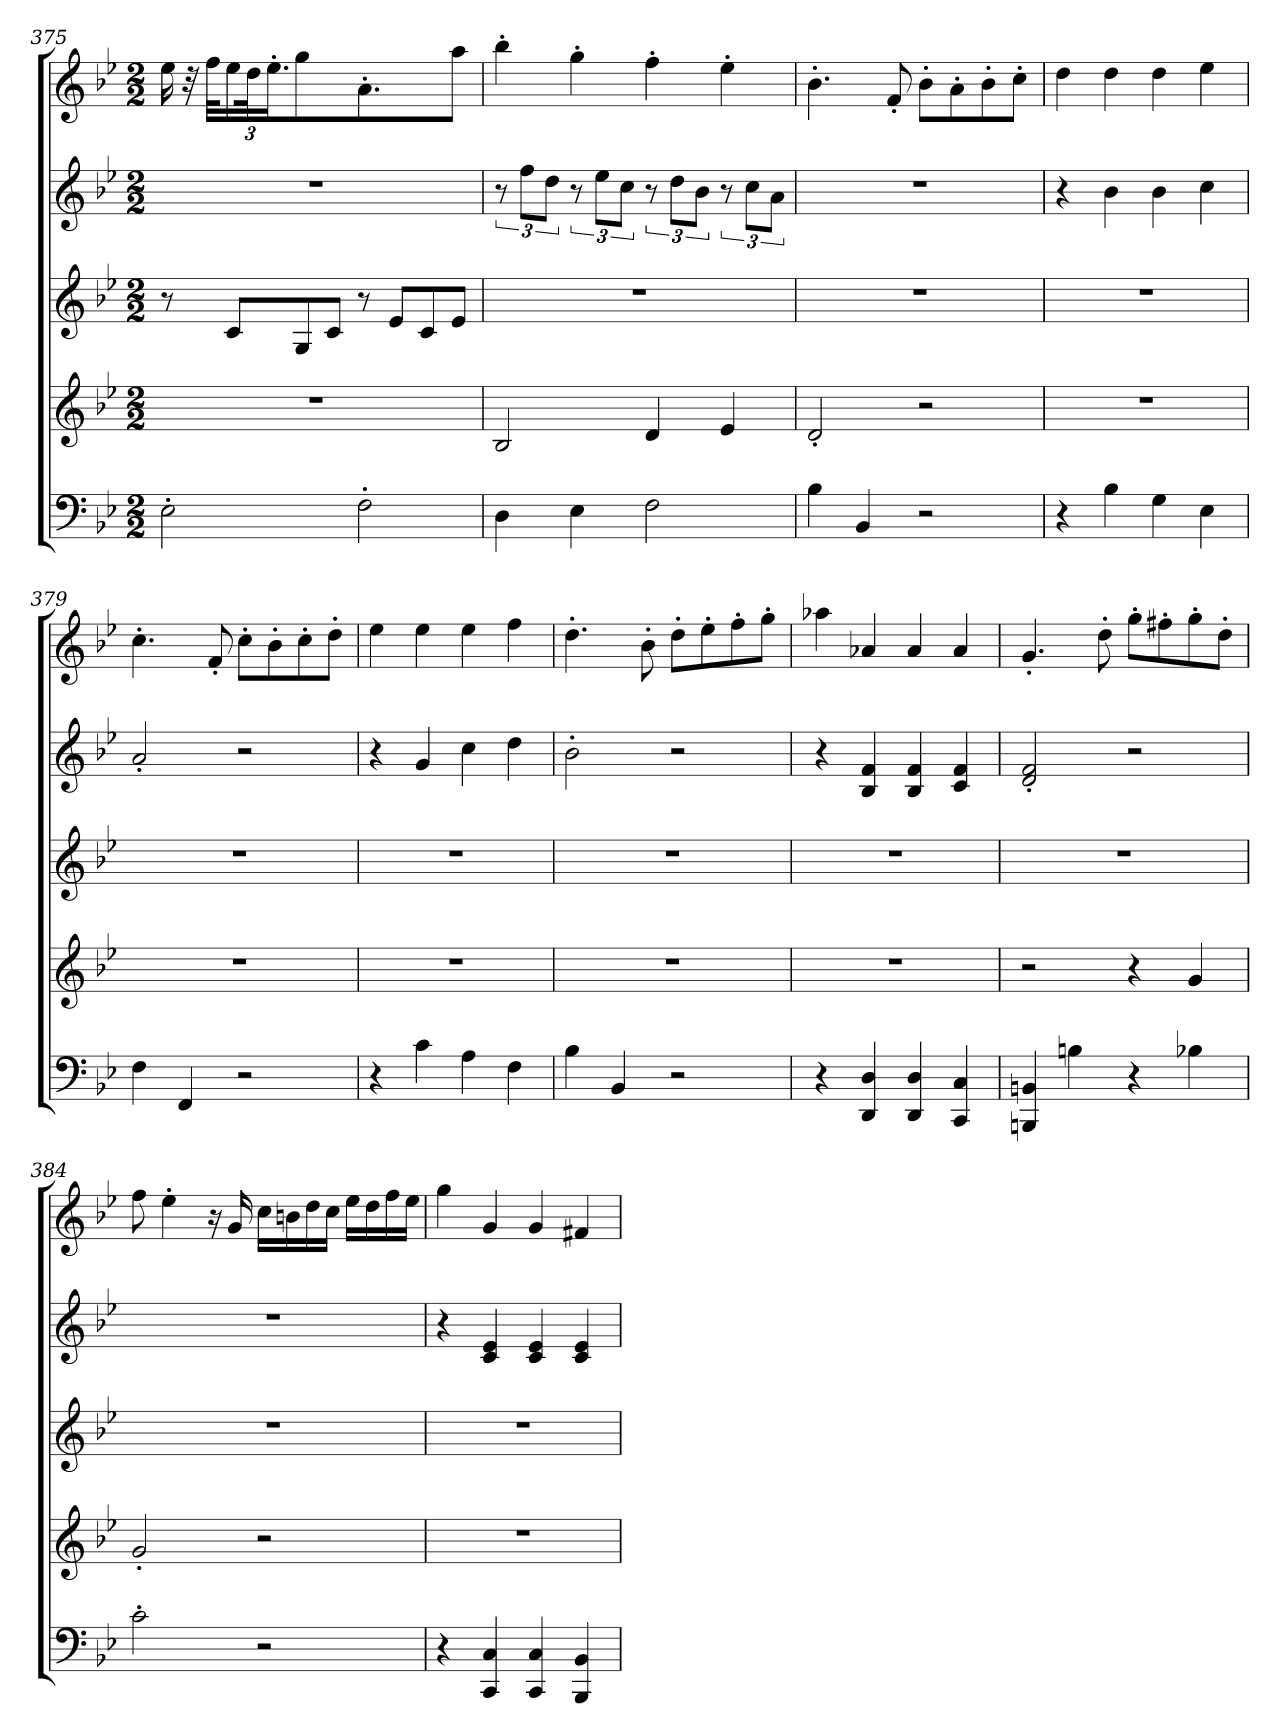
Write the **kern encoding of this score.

**kern	**kern	**kern	**kern	**kern
*part5	*part4	*part3	*part2	*part1
*staff5	*staff4	*staff3	*staff2	*staff1
!!LO:PB:g=z
*clefF4	*clefG2	*clefG2	*clefG2	*clefG2
*k[b-e-]	*k[b-e-]	*k[b-e-]	*k[b-e-]	*k[b-e-]
*M2/2	*M2/2	*M2/2	*M2/2	*M2/2
=375	=375	=375	=375	=375
2E-'\	1r	8r	1r	16ee-\
.	.	.	.	32r
.	.	.	.	32ff\KLL
*	*	*	*	*Xbrackettup
.	.	8c/L	.	24ee-\
.	.	.	.	48dd\K
.	.	.	.	24.ee-'\JJ
.	.	8G/	.	4gg\
.	.	8c/J	.	.
2F'\	.	8r	.	4.a'/
.	.	8e-/L	.	.
.	.	8c/	.	.
.	.	8e-/J	.	8aa\
=376	=376	=376	=376	=376
4D\	2B-/	1r	12r	4bb-'\
.	.	.	12ff\L	.
.	.	.	12dd\J	.
4E-\	.	.	12r	4gg'\
.	.	.	12ee-\L	.
.	.	.	12cc\J	.
2F\	4d/	.	12r	4ff'\
.	.	.	12dd\L	.
.	.	.	12b-\J	.
.	4e-/	.	12r	4ee-'\
.	.	.	12cc\L	.
.	.	.	12a\J	.
=377	=377	=377	=377	=377
4B-\	2d'/	1r	1r	4.b-'\
4BB-/	.	.	.	.
*	*	*	*	*MM167
.	.	.	.	8f'/
2r	2r	.	.	8b-'\L
.	.	.	.	8a'\
.	.	.	.	8b-'\
.	.	.	.	8cc'\J
=378	=378	=378	=378	=378
4r	1r	1r	4r	4dd\
4B-\	.	.	4b-\	4dd\
4G\	.	.	4b-\	4dd\
4E-\	.	.	4cc\	4ee-\
!!LO:LB:g=z
=379	=379	=379	=379	=379
4F\	1r	1r	2a'/	4.cc'\
4FF/	.	.	.	.
*	*	*	*	*MM167
.	.	.	.	8f'/
2r	.	.	2r	8cc'\L
.	.	.	.	8b-'\
.	.	.	.	8cc'\
.	.	.	.	8dd'\J
=380	=380	=380	=380	=380
4r	1r	1r	4r	4ee-\
4c\	.	.	4g/	4ee-\
4A\	.	.	4cc\	4ee-\
4F\	.	.	4dd\	4ff\
=381	=381	=381	=381	=381
4B-\	1r	1r	2b-'\	4.dd'\
4BB-/	.	.	.	.
*	*	*	*	*MM167
.	.	.	.	8b-'\
2r	.	.	2r	8dd'\L
.	.	.	.	8ee-'\
.	.	.	.	8ff'\
.	.	.	.	8gg'\J
=382	=382	=382	=382	=382
4r	1r	1r	4r	4aa-X\
*	*	*	*	*MM167
4DD/ 4D/	.	.	4B-/ 4f/	4a-X/
4DD/ 4D/	.	.	4B-/ 4f/	4a-/
4CC/ 4C/	.	.	4c/ 4f/	4a-/
=383	=383	=383	=383	=383
4BBBn/ 4BBn/	2r	1r	2d/' 2f/'	4.g'/
4Bn\	.	.	.	.
*	*	*	*	*MM167
.	.	.	.	8dd'\
4r	4r	.	2r	8gg'\L
.	.	.	.	8ff#X'\
4B-X\	4g/	.	.	8gg'\
.	.	.	.	8dd'\J
!!LO:PB:g=z
=384	=384	=384	=384	=384
2c'\	2g'/	1r	1r	8ff\
.	.	.	.	4ee-'\
.	.	.	.	16r
.	.	.	.	16g/
2r	2r	.	.	16cc\LL
.	.	.	.	16bn\
.	.	.	.	16dd\
.	.	.	.	16cc\JJ
.	.	.	.	16ee-\LL
.	.	.	.	16dd\
.	.	.	.	16ff\
.	.	.	.	16ee-\JJ
=385	=385	=385	=385	=385
4r	1r	1r	4r	4gg\
*	*	*	*	*MM167
4CC/ 4C/	.	.	4c/ 4e-/	4g/
4CC/ 4C/	.	.	4c/ 4e-/	4g/
4BBB-/ 4BB-/	.	.	4c/ 4e-/	4f#X/
=	=	=	=	=
*-	*-	*-	*-	*-
